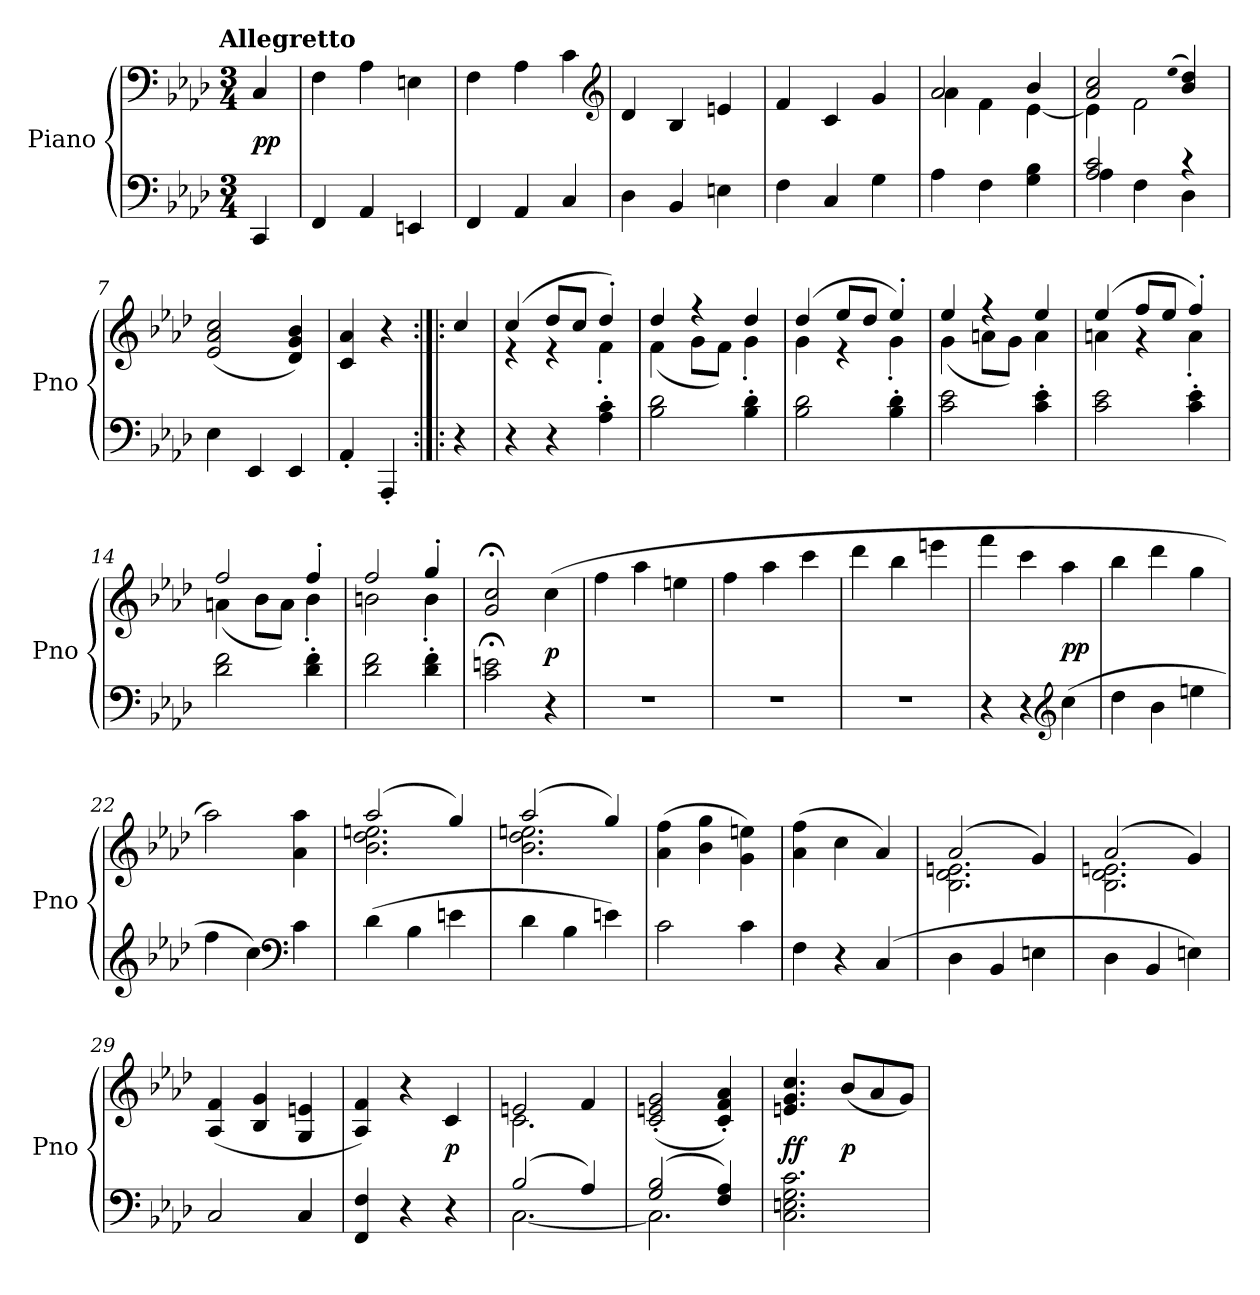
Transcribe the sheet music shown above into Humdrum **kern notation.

**kern	**kern	**dynam
*part1	*part1	*part1
*staff2	*staff1	*staff1/2
*I"Piano	*	*
*I'Pno	*	*
*clefF4	*clefF4	*
*k[b-e-a-d-]	*k[b-e-a-d-]	*
*f:	*f:	*
!!LO:TX:omd:t=Allegretto
*M3/4	*M3/4	*
*MM160	*MM160	*
=	=	=
4CC/	4C/	p p
=1	=1	=1
4FF/	4F\	.
4AA-/	4A-\	.
4EEn/	4En\	.
=2	=2	=2
4FF/	4F\	.
4AA-/	4A-\	.
4C/	4c\	.
*	*clefG2	*
=3	=3	=3
4D-\	4d-/	.
4BB-/	4B-/	.
4En\	4en/	.
=4	=4	=4
4F\	4f/	.
4C/	4c/	.
4G\	4g/	.
=5	=5	=5
*	*^	*
4A-\	2a-/	4a-\	.
4F\	.	4f\	.
4G\ 4B-\	4b-/	[4e-\	.
=6	=6	=6	=6
*^	*	*	*
2A-/ 2c/	4A-\	2a-/ 2cc/	4e-\]	.
.	4F\	.	2f\	.
.	.	(qee-	.	.
4r	4D-\	4b-/ 4dd-/)	.	.
*v	*v	*	*	*
*	*v	*v	*
=7	=7	=7
4E-\	(2e-/ 2a-/ 2cc/	.
4EE-/	.	.
4EE-/	4d-/ 4g/ 4b-/)	.
=8	=8	=8
4AA-'/	4c/ 4a-/	.
4AAA-'/	4r	.
=:|!|:	=:|!|:	=:|!|:
4r	4cc/	.
=9	=9	=9
*	*^	*
4r	(4cc/	4r	.
4r	8dd-/L	4r	.
.	8cc/J	.	.
4A-'\ 4c'\	4dd-'/)	4f'\	.
=10	=10	=10	=10
2B-\ 2d-\	4dd-/	(4f\	.
.	4r	8g\L	.
.	.	8f\J)	.
4B-'\ 4d-'\	4dd-/	4g'\	.
=11	=11	=11	=11
2B-\ 2d-\	(4dd-/	4g\	.
.	8ee-/L	4r	.
.	8dd-/J	.	.
4B-'\ 4d-'\	4ee-'/)	4g'\	.
=12	=12	=12	=12
2c\ 2e-\	4ee-/	(4g\	.
.	4r	8an\L	.
.	.	8g\J)	.
4c'\ 4e-'\	4ee-/	4a\	.
=13	=13	=13	=13
2c\ 2e-\	(4ee-/	4an\	.
.	8ff/L	4r	.
.	8ee-/J	.	.
4c'\ 4e-'\	4ff'/)	4a'\	.
=14	=14	=14	=14
2d-\ 2f\	2ff/	(4an\	.
.	.	8b-\L	.
.	.	8a\J)	.
4d-'\ 4f'\	4ff'/	4b-'\	.
=15	=15	=15	=15
2d-\ 2f\	2ff/	2bn\	.
4d-'\ 4f'\	4gg'/	4b'\	.
*	*v	*v	*
=16	=16	=16
2c;<\ 2en;<\	2g;</ 2cc;</	.
4r	(4cc\	p
=17	=17	=17
2.r	4ff\	.
.	4aa-\	.
.	4een\	.
=18	=18	=18
2.r	4ff\	.
.	4aa-\	.
.	4ccc\	.
=19	=19	=19
2.r	4ddd-\	.
.	4bb-\	.
.	4eeen\	.
=20	=20	=20
4r	4fff\	.
4r	4ccc\	.
*clefG2	*	*
(4cc\	4aa-\	pp
=21	=21	=21
4dd-\	4bb-\	.
4b-\	4ddd-\	.
4een\	4gg\	.
=22	=22	=22
4ff\	2aa-\)	.
4cc\)	.	.
*clefF4	*	*
4c\	4a-\ 4aa-\	.
=23	=23	=23
*	*^	*
(4d-\	(2aa-/	2.b-\ 2.dd-\ 2.een\	.
4B-\	.	.	.
4en\	4gg/)	.	.
=24	=24	=24	=24
4d-\	(2aa-/	2.b-\ 2.dd-\ 2.een\	.
4B-\	.	.	.
4en\)	4gg/)	.	.
*	*v	*v	*
=25	=25	=25
2c\	(4a-\ 4ff\	.
.	4b-\ 4gg\	.
4c\	4g\ 4een\)	.
=26	=26	=26
4F\	(4a-\ 4ff\	.
4r	4cc\	.
(4C/	4a-/)	.
=27	=27	=27
*	*^	*
4D-\	(2a-/	2.B-\ 2.d-\ 2.en\	.
4BB-/	.	.	.
4En\	4g/)	.	.
=28	=28	=28	=28
4D-\	(2a-/	2.B-\ 2.d-\ 2.en\	.
4BB-/	.	.	.
4En\)	4g/)	.	.
*	*v	*v	*
=29	=29	=29
2C/	(4A-/ 4f/	.
.	4B-/ 4g/	.
4C/	4G/ 4en/	.
=30	=30	=30
4FF/ 4F/	4A-/ 4f/)	.
4r	4r	.
4r	4c/	p
=31	=31	=31
*^	*^	*
(2B-/	[2.C\	2en/	2.c\	.
4A-/)	.	4f/	.	.
*	*	*v	*v	*
=32	=32	=32	=32
(2G/ 2B-/	2.C\]	(2c'/ 2en'/ 2g'/	.
4F/ 4A-/)	.	4c'/ 4f'/ 4a-'/)	.
*v	*v	*	*
=33	=33	=33
2.C\ 2.En\ 2.G\ 2.c\	4.en/ 4.g/ 4.cc/	ff
.	(8b-/L	p
.	8a-/	.
.	8g/J)	.
=	=	=
*-	*-	*-
